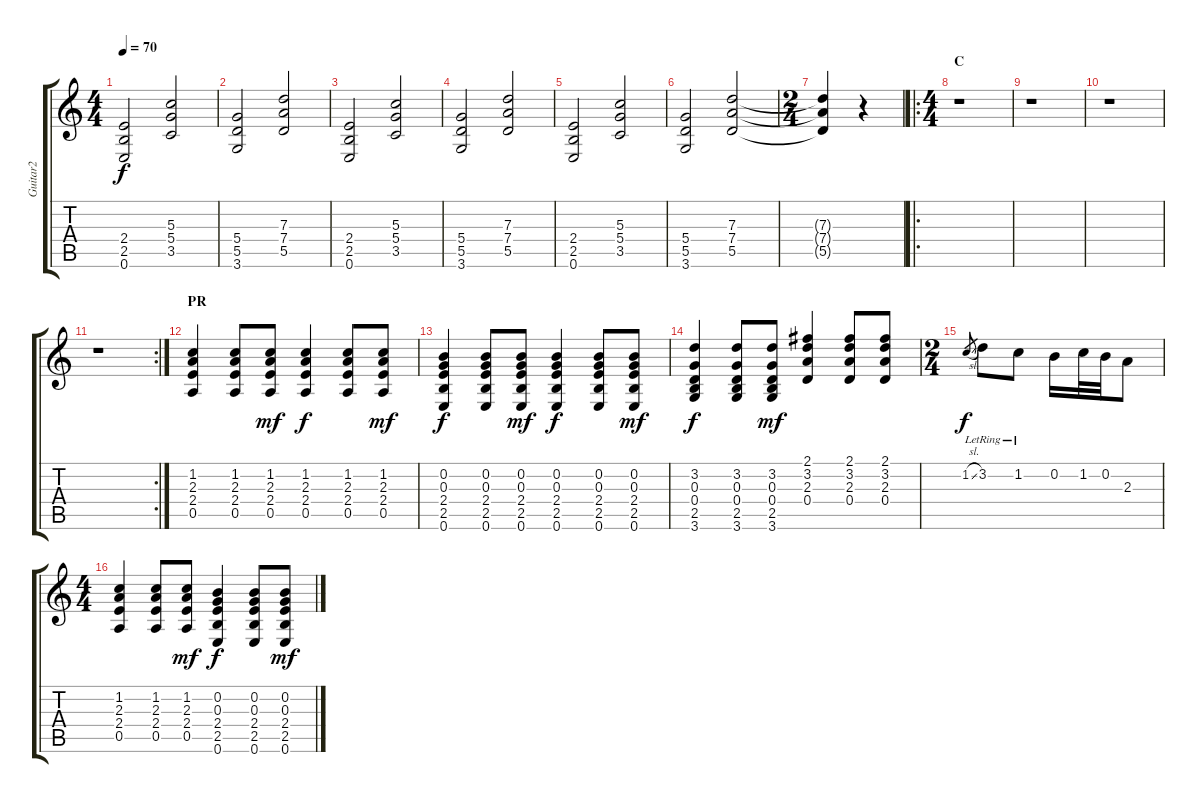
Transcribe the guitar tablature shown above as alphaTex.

\track ("Guitar2" "Guitar2") {instrument distortionguitar}
\staff {score tabs}
\tuning (E4 B3 G3 D3 A2 E2) {hide}
\ts (4 4)
\tempo 70
\clef g2
\ks c
(2.4 2.5 0.6).2{dy f instrument distortionguitar} (5.3 5.4 3.5).2 |
(5.4 5.5 3.6).2 (7.3 7.4 5.5).2 |
(2.4 2.5 0.6).2{instrument distortionguitar} (5.3 5.4 3.5).2 |
(5.4 5.5 3.6).2 (7.3 7.4 5.5).2 |
(2.4 2.5 0.6).2 (5.3 5.4 3.5).2 |
(5.4 5.5 3.6).2 (7.3 7.4 5.5).2 |
\ts (2 4)
(7.3{t} 7.4{t} 5.5{t}).4 r.4 |
\ro
\ts (4 4)
\section ("" "C")
r.1 |
r.1 |
r.1 |
\rc 2
r.1 |
\section ("" "PR")
(1.2 2.3 2.4 0.5).4{instrument acousticguitarsteel} (1.2 2.3 2.4 0.5).8 (1.2 2.3 2.4 0.5).8{dy mf} (1.2 2.3 2.4 0.5).4{dy f} (1.2 2.3 2.4 0.5).8 (1.2 2.3 2.4 0.5).8{dy mf} |
(0.2 0.3 2.4 2.5 0.6).4{dy f} (0.2 0.3 2.4 2.5 0.6).8 (0.2 0.3 2.4 2.5 0.6).8{dy mf} (0.2 0.3 2.4 2.5 0.6).4{dy f} (0.2 0.3 2.4 2.5 0.6).8 (0.2 0.3 2.4 2.5 0.6).8{dy mf} |
(3.2 0.3 0.4 2.5 3.6).4{dy f} (3.2 0.3 0.4 2.5 3.6).8 (3.2 0.3 0.4 2.5 3.6).8{dy mf} (2.1 3.2 2.3 0.4).4 (2.1 3.2 2.3 0.4).8 (2.1 3.2 2.3 0.4).8 |
\ts (2 4)
1.2{sl}.8{gr dy f} 3.2{lr}.8 1.2{lr}.8 0.2.16 1.2.32 0.2.32 2.3.8 |
\ts (4 4)
(1.2 2.3 2.4 0.5).4 (1.2 2.3 2.4 0.5).8 (1.2 2.3 2.4 0.5).8{dy mf} (0.2 0.3 2.4 2.5 0.6).4{dy f} (0.2 0.3 2.4 2.5 0.6).8 (0.2 0.3 2.4 2.5 0.6).8{dy mf}
